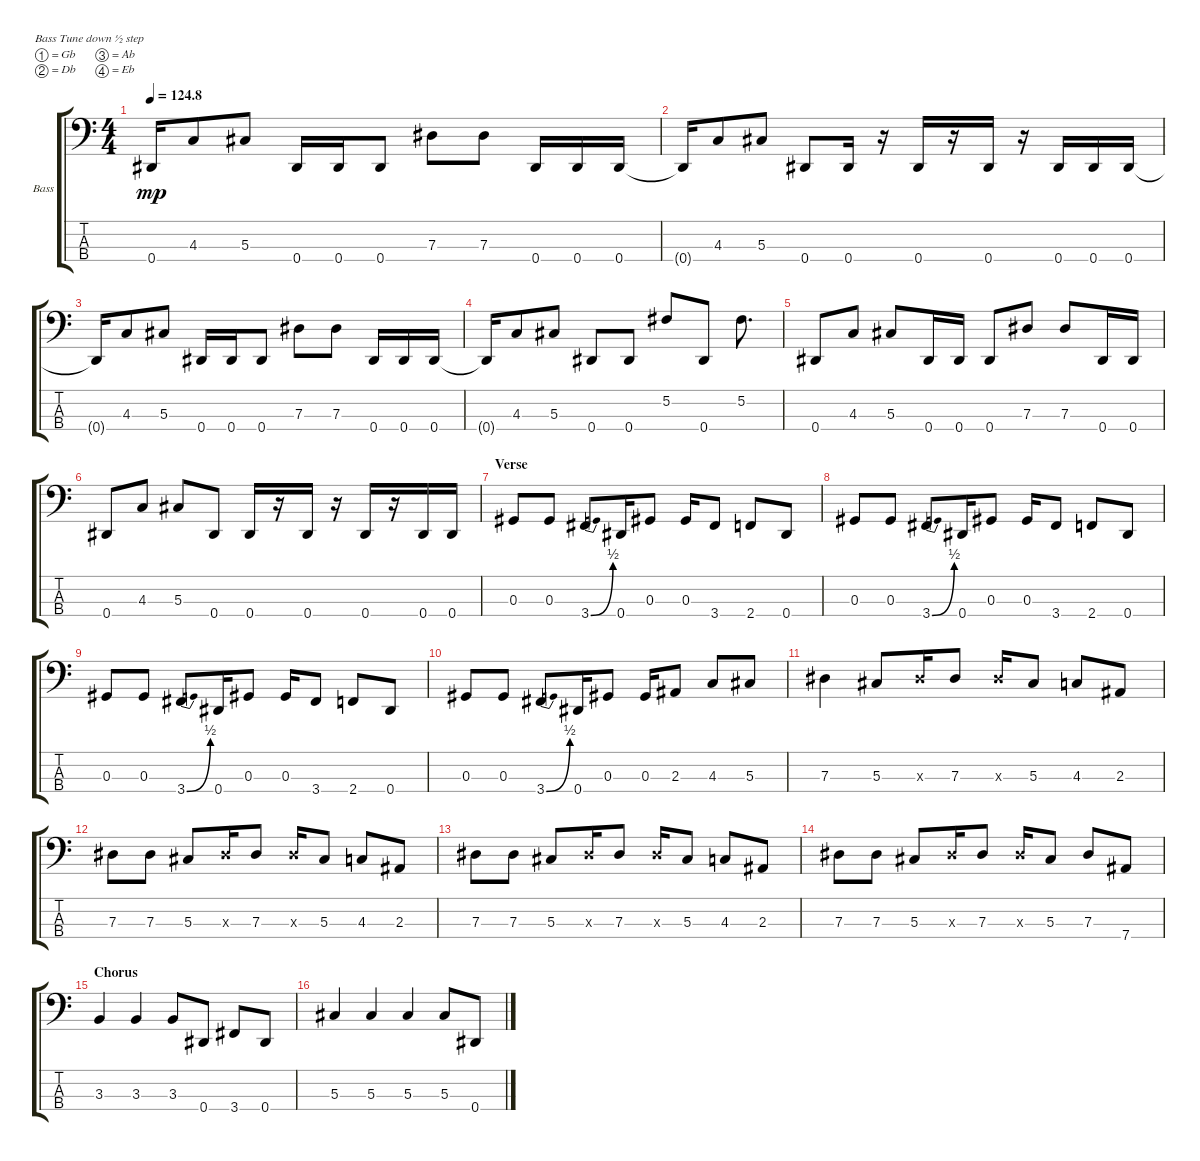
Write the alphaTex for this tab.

\defaultSystemsLayout 4
\bracketExtendMode groupsimilarinstruments
\firstSystemTrackNameOrientation horizontal
\otherSystemsTrackNameOrientation horizontal
\track ("Duff" "Bass") {instrument electricbassfinger}
\staff {score tabs}
\tuning (Gb2 Db2 Ab1 Eb1)
\ts (4 4)
\tempo
124.8
\accidentals auto
\clef f4
\ottava regular
\simile none
\ks c
0.4{t}.16{dy mp} 4.3.8 5.3.8 0.4.16 0.4.16 0.4.8 7.3.8 7.3.8 0.4.16 0.4.16 0.4.16 |
0.4{t}.16 4.3.8 5.3.8 0.4.8 0.4.16 r.16 0.4.16 r.16 0.4.16 r.16 0.4.16 0.4.16 0.4.16 |
0.4{t}.16 4.3.8 5.3.8 0.4.16 0.4.16 0.4.8 7.3.8 7.3.8 0.4.16 0.4.16 0.4.16 |
0.4{t}.16 4.3.8 5.3.8 0.4.8 0.4.8 5.2.8 0.4.8 5.2.8{d} |
0.4.8 4.3.8 5.3.8 0.4.16 0.4.16 0.4.8 7.3.8 7.3.8 0.4.16 0.4.16 |
0.4.8 4.3.8 5.3.8 0.4.8 0.4.16 r.16 0.4.16 r.16 0.4.16 r.16 0.4.16 0.4.16 |
\section ("" "Verse")
0.3.8 0.3.8 3.4{be (bend 0 0 14.399999999999999 2)}.8 0.4.16 0.3.8 0.3.16 3.4.8 2.4.8 0.4.8 |
0.3.8 0.3.8 3.4{be (bend 0 0 14.399999999999999 2)}.8 0.4.16 0.3.8 0.3.16 3.4.8 2.4.8 0.4.8 |
0.3.8 0.3.8 3.4{be (bend 0 0 14.399999999999999 2)}.8 0.4.16 0.3.8 0.3.16 3.4.8 2.4.8 0.4.8 |
0.3.8 0.3.8 3.4{be (bend 0 0 14.399999999999999 2)}.8 0.4.16 0.3.8 0.3.16 2.3.8 4.3.8 5.3.8 |
7.3.4 5.3.8 7.3{x}.16 7.3.8 7.3{x}.16 5.3.8 4.3.8 2.3.8 |
7.3.8 7.3.8 5.3.8 7.3{x}.16 7.3.8 7.3{x}.16 5.3.8 4.3.8 2.3.8 |
7.3.8 7.3.8 5.3.8 7.3{x}.16 7.3.8 7.3{x}.16 5.3.8 4.3.8 2.3.8 |
7.3.8 7.3.8 5.3.8 7.3{x}.16 7.3.8 7.3{x}.16 5.3.8 7.3.8 7.4.8 |
\section ("" "Chorus")
3.3.4 3.3.4 3.3.8 0.4.8 3.4.8 0.4.8 |
5.3.4 5.3.4 5.3.4 5.3.8 0.4.8
